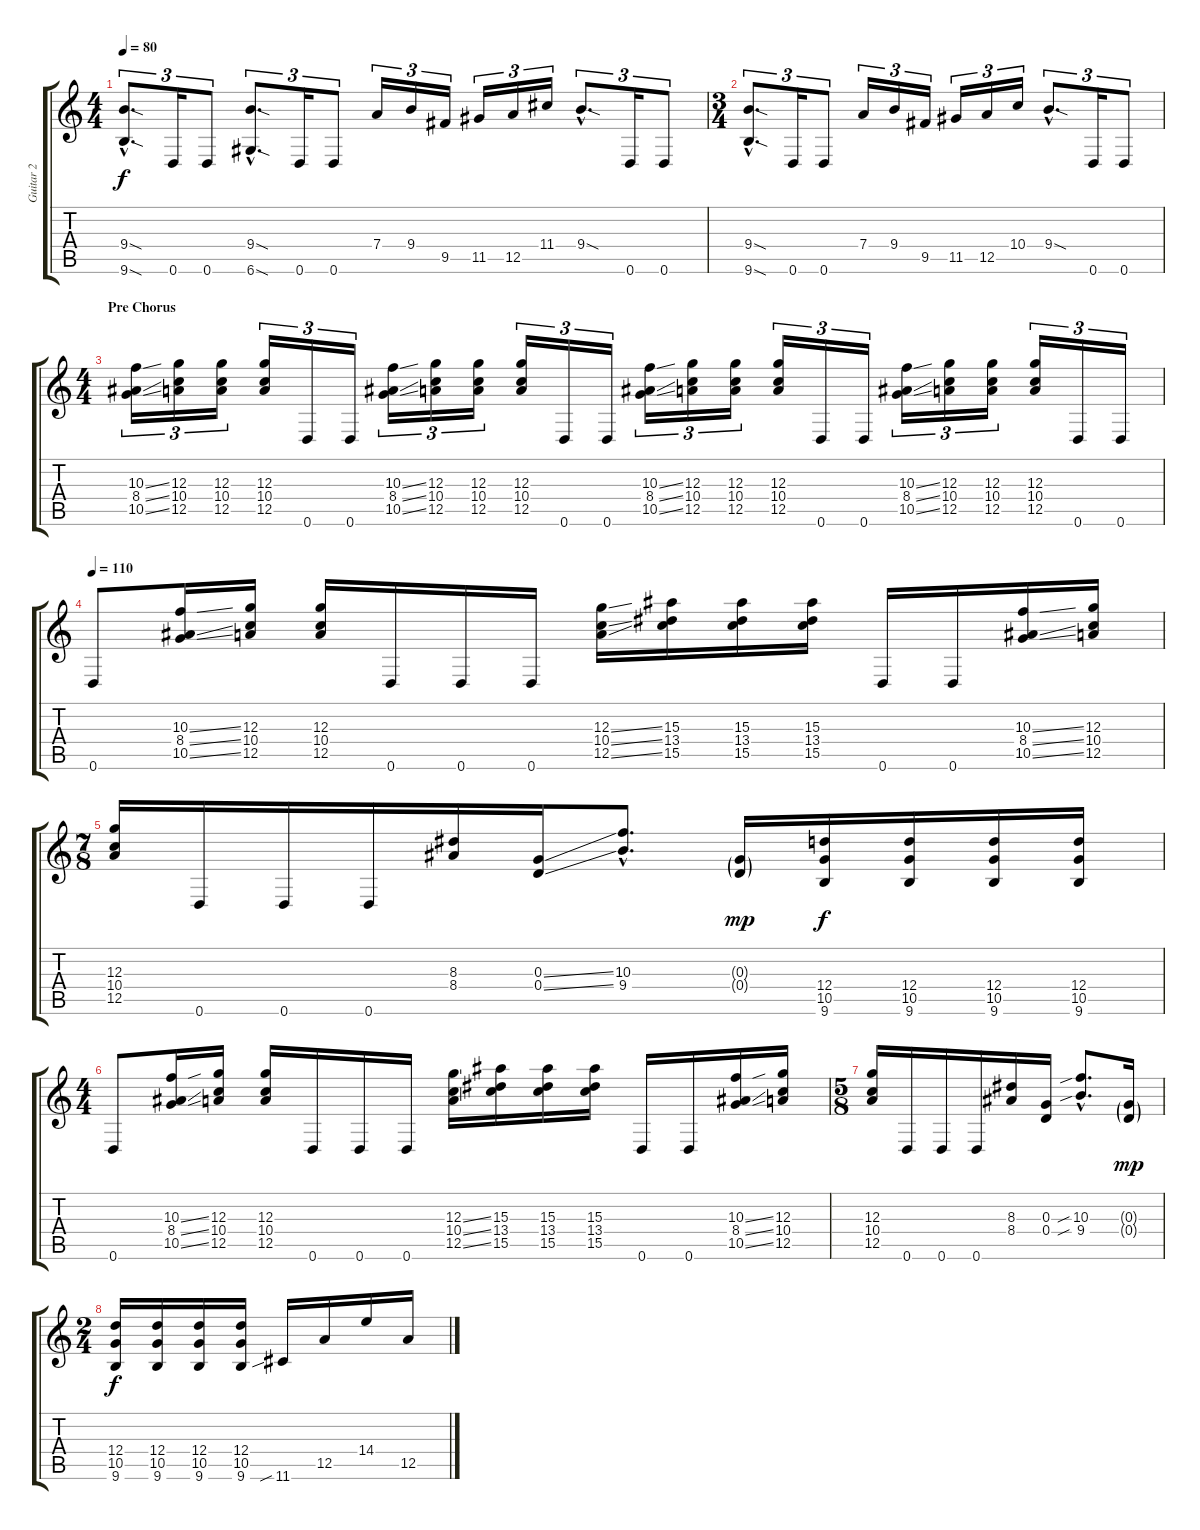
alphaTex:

\track ("Guitar 2" "Guitar 2") {instrument distortionguitar}
\staff {score tabs}
\tuning (E4 B3 G3 D3 A2 D2) {hide}
\ts (4 4)
\tempo 80
\clef g2
\ks c
(9.4{sod hac} 9.6{sod hac}).8{d tu (3 2) dy f} 0.6.16{tu (3 2)} 0.6.8{tu (3 2)} (9.4{sod hac} 6.6{sod hac}).8{d tu (3 2)} 0.6.16{tu (3 2)} 0.6.8{tu (3 2)} 7.4.16{tu (3 2)} 9.4.16{tu (3 2)} 9.5.16{tu (3 2)} 11.5.16{tu (3 2)} 12.5.16{tu (3 2)} 11.4.16{tu (3 2)} 9.4{sod hac}.8{d tu (3 2)} 0.6.16{tu (3 2)} 0.6.8{tu (3 2)} |
\ts (3 4)
(9.4{sod hac} 9.6{sod hac}).8{d tu (3 2)} 0.6.16{tu (3 2)} 0.6.8{tu (3 2)} 7.4.16{tu (3 2)} 9.4.16{tu (3 2)} 9.5.16{tu (3 2)} 11.5.16{tu (3 2)} 12.5.16{tu (3 2)} 10.4.16{tu (3 2)} 9.4{sod hac}.8{d tu (3 2)} 0.6.16{tu (3 2)} 0.6.8{tu (3 2)} |
\ts (4 4)
\section ("" "Pre Chorus")
(10.3{ss} 8.4{ss} 10.5{ss}).16{tu (3 2)} (12.3 10.4 12.5).16{tu (3 2)} (12.3 10.4 12.5).16{tu (3 2)} (12.3 10.4 12.5).16{tu (3 2)} 0.6.16{tu (3 2)} 0.6.16{tu (3 2)} (10.3{ss} 8.4{ss} 10.5{ss}).16{tu (3 2)} (12.3 10.4 12.5).16{tu (3 2)} (12.3 10.4 12.5).16{tu (3 2)} (12.3 10.4 12.5).16{tu (3 2)} 0.6.16{tu (3 2)} 0.6.16{tu (3 2)} (10.3{ss} 8.4{ss} 10.5{ss}).16{tu (3 2)} (12.3 10.4 12.5).16{tu (3 2)} (12.3 10.4 12.5).16{tu (3 2)} (12.3 10.4 12.5).16{tu (3 2)} 0.6.16{tu (3 2)} 0.6.16{tu (3 2)} (10.3{ss} 8.4{ss} 10.5{ss}).16{tu (3 2)} (12.3 10.4 12.5).16{tu (3 2)} (12.3 10.4 12.5).16{tu (3 2)} (12.3 10.4 12.5).16{tu (3 2)} 0.6.16{tu (3 2)} 0.6.16{tu (3 2)} |
\tempo 110
0.6.8 (10.3{ss} 8.4{ss} 10.5{ss}).16 (12.3 10.4 12.5).16 (12.3 10.4 12.5).16 0.6.16 0.6.16 0.6.16 (12.3{ss} 10.4{ss} 12.5{ss}).16 (15.3 13.4 15.5).16 (15.3 13.4 15.5).16 (15.3 13.4 15.5).16 0.6.16 0.6.16 (10.3{ss} 8.4{ss} 10.5{ss}).16 (12.3 10.4 12.5).16 |
\ts (7 8)
(12.3 10.4 12.5).16 0.6.16 0.6.16 0.6.16 (8.3 8.4).16 (0.3{ss} 0.4{ss}).16 (10.3{hac} 9.4{hac}).8{d} (0.3{g} 0.4{g}).16{dy mp} (12.4 10.5 9.6).16{dy f} (12.4 10.5 9.6).16 (12.4 10.5 9.6).16 (12.4 10.5 9.6).16 |
\ts (4 4)
0.6.8 (10.3{ss} 8.4{ss} 10.5{ss}).16 (12.3 10.4 12.5).16 (12.3 10.4 12.5).16 0.6.16 0.6.16 0.6.16 (12.3{ss} 10.4{ss} 12.5{ss}).16 (15.3 13.4 15.5).16 (15.3 13.4 15.5).16 (15.3 13.4 15.5).16 0.6.16 0.6.16 (10.3{ss} 8.4{ss} 10.5{ss}).16 (12.3 10.4 12.5).16 |
\ts (5 8)
(12.3 10.4 12.5).16 0.6.16 0.6.16 0.6.16 (8.3 8.4).16 (0.3 0.4).16 (10.3{sib hac} 9.4{sib hac}).8{d} (0.3{g} 0.4{g}).16{dy mp} |
\ts (2 4)
(12.4 10.5 9.6).16{dy f} (12.4 10.5 9.6).16 (12.4 10.5 9.6).16 (12.4 10.5 9.6).16 11.6{sib}.16 12.5.16 14.4.16 12.5.16
